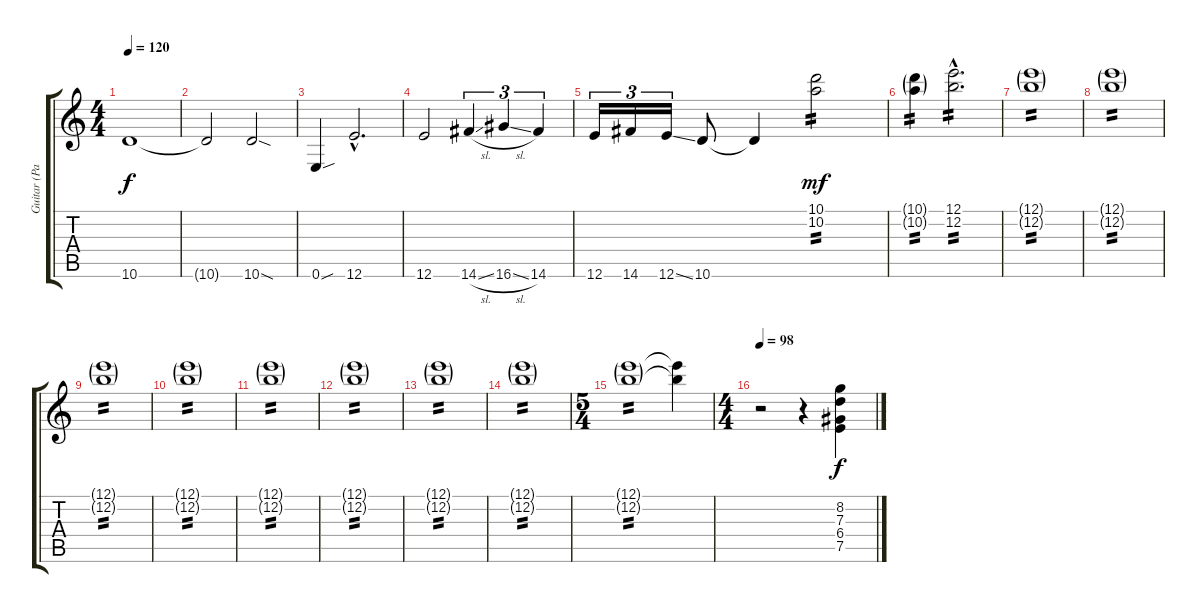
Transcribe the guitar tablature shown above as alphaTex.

\track ("Guitar (Page)" "Guitar (Pa") {instrument overdrivenguitar}
\staff {score tabs}
\tuning (E4 B3 G3 D3 A2 E2) {hide}
\ts (4 4)
\tempo 120
\clef g2
\ks c
10.6.1{dy f} |
10.6{t}.2 10.6{sod}.2 |
0.6{sou}.4 12.6{hac}.2{d} |
12.6.2 14.6{sl}.4{tu (3 2)} 16.6{sl}.4{tu (3 2)} 14.6.4{tu (3 2)} |
12.6.16{tu (3 2)} 14.6.16{tu (3 2)} 12.6{ss}.16{tu (3 2)} 10.6.8 10.6{t}.4 (10.1 10.2).2{tp 2 dy mf} |
(10.1{g} 10.2{g}).4{tp 2} (12.1{hac} 12.2{hac}).2{d tp 2} |
(12.1{g} 12.2{g}).1{tp 2} |
(12.1{g} 12.2{g}).1{tp 2} |
(12.1{g} 12.2{g}).1{tp 2} |
(12.1{g} 12.2{g}).1{tp 2} |
(12.1{g} 12.2{g}).1{tp 2} |
(12.1{g} 12.2{g}).1{tp 2} |
(12.1{g} 12.2{g}).1{tp 2} |
(12.1{g} 12.2{g}).1{tp 2} |
\ts (5 4)
(12.1{g} 12.2{g}).1{tp 2} (12.1{t} 12.2{t}).4 |
\ts (4 4)
\tempo 98
r.2 r.4 (8.2 7.3 6.4 7.5).4{dy f}
